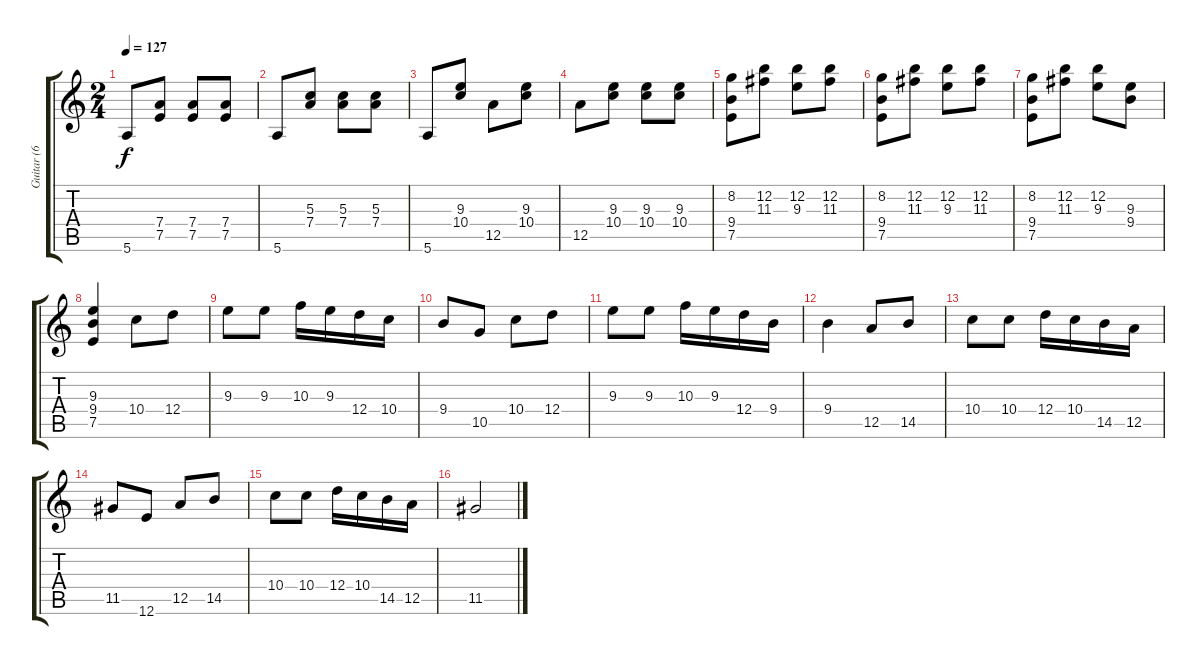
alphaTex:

\track ("Guitar (6 strings)" "Guitar (6 ") {instrument distortionguitar}
\staff {score tabs}
\tuning (E4 B3 G3 D3 A2 E2) {hide}
\ts (2 4)
\tempo 127
\clef g2
\ks c
5.6.8{dy f} (7.4 7.5).8 (7.4 7.5).8 (7.4 7.5).8 |
5.6.8 (5.3 7.4).8 (5.3 7.4).8 (5.3 7.4).8 |
5.6.8 (9.3 10.4).8 12.5.8 (9.3 10.4).8 |
12.5.8 (9.3 10.4).8 (9.3 10.4).8 (9.3 10.4).8 |
(8.2 9.4 7.5).8 (12.2 11.3).8 (12.2 9.3).8 (12.2 11.3).8 |
(8.2 9.4 7.5).8 (12.2 11.3).8 (12.2 9.3).8 (12.2 11.3).8 |
(8.2 9.4 7.5).8 (12.2 11.3).8 (12.2 9.3).8 (9.3 9.4).8 |
(9.3 9.4 7.5).4 10.4.8 12.4.8 |
9.3.8 9.3.8 10.3.16 9.3.16 12.4.16 10.4.16 |
9.4.8 10.5.8 10.4.8 12.4.8 |
9.3.8 9.3.8 10.3.16 9.3.16 12.4.16 9.4.16 |
9.4.4 12.5.8 14.5.8 |
10.4.8 10.4.8 12.4.16 10.4.16 14.5.16 12.5.16 |
11.5.8 12.6.8 12.5.8 14.5.8 |
10.4.8 10.4.8 12.4.16 10.4.16 14.5.16 12.5.16 |
11.5.2
